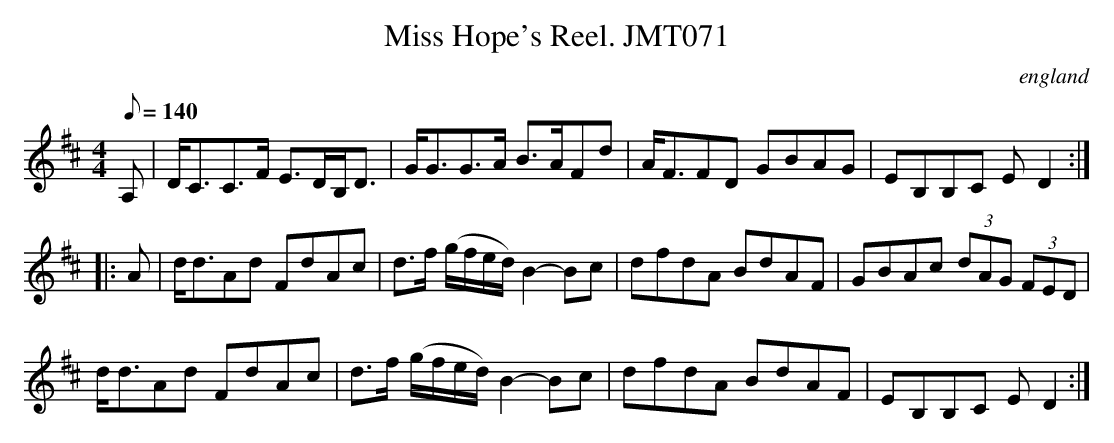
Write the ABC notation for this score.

X:1
T:Miss Hope's Reel. JMT071
O:england
M:4/4
L:1/8
Q:140
K:D
A,|D<CC>F E>DB,<D|G<GG>A B>AFd|A<FFD GBAG|EB,B,C E-D2:|
|:A|d<dAd FdAc|d>f (g/f/e/d/)B2-Bc|dfdA BdAF|GBAc (3dAG (3FED|
d<dAd FdAc|d>f (g/f/e/d/)B2-Bc|dfdA BdAF|EB,B,C E-D2:|]
